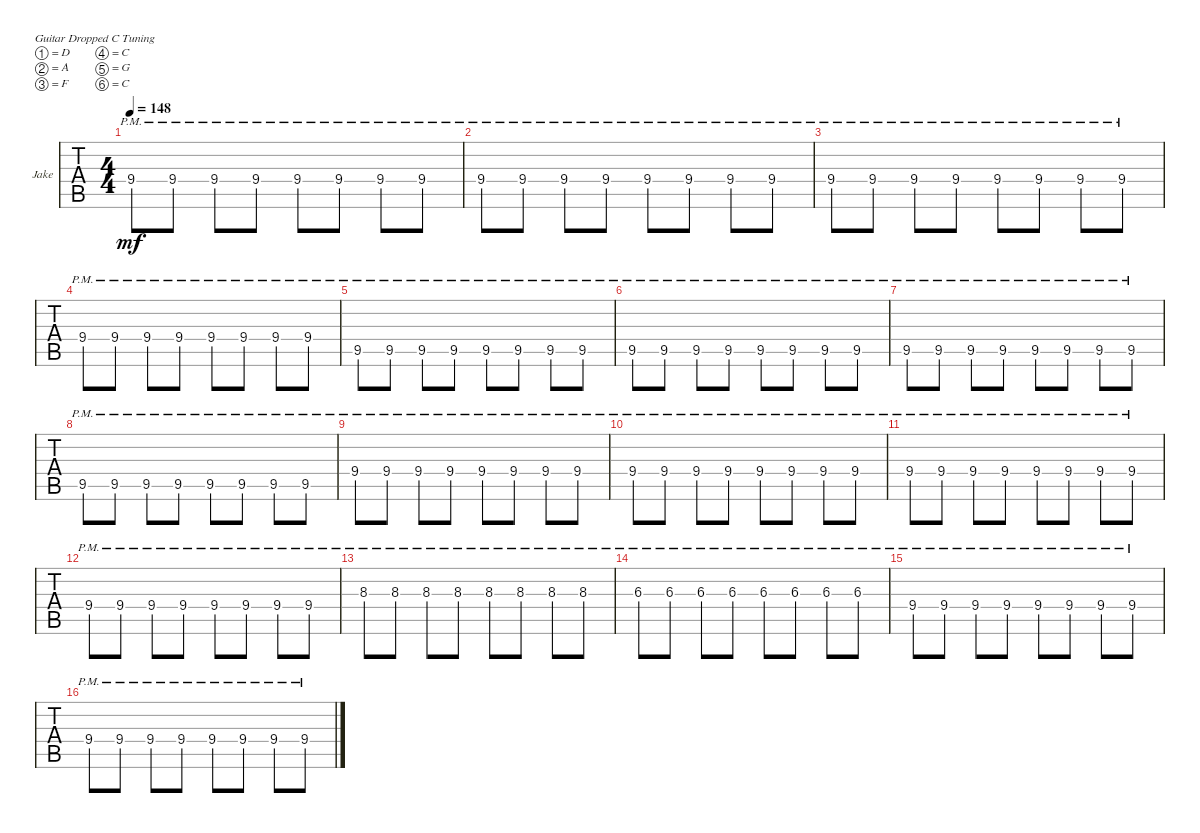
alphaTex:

\defaultSystemsLayout 4
\bracketExtendMode groupsimilarinstruments
\firstSystemTrackNameOrientation horizontal
\otherSystemsTrackNameOrientation horizontal
\track ("Jake" "Jake") {instrument distortionguitar}
\staff {tabs}
\tuning (D4 A3 F3 C3 G2 C2)
\ts (4 4)
\tempo 148
\clef g2
\ks c
9.4{pm}.8{dy mf} 9.4{pm}.8 9.4{pm}.8 9.4{pm}.8 9.4{pm}.8 9.4{pm}.8 9.4{pm}.8 9.4{pm}.8 |
9.4{pm}.8 9.4{pm}.8 9.4{pm}.8 9.4{pm}.8 9.4{pm}.8 9.4{pm}.8 9.4{pm}.8 9.4{pm}.8 |
9.4{pm}.8 9.4{pm}.8 9.4{pm}.8 9.4{pm}.8 9.4{pm}.8 9.4{pm}.8 9.4{pm}.8 9.4{pm}.8 |
9.4{pm}.8 9.4{pm}.8 9.4{pm}.8 9.4{pm}.8 9.4{pm}.8 9.4{pm}.8 9.4{pm}.8 9.4{pm}.8 |
9.5{pm}.8 9.5{pm}.8 9.5{pm}.8 9.5{pm}.8 9.5{pm}.8 9.5{pm}.8 9.5{pm}.8 9.5{pm}.8 |
9.5{pm}.8 9.5{pm}.8 9.5{pm}.8 9.5{pm}.8 9.5{pm}.8 9.5{pm}.8 9.5{pm}.8 9.5{pm}.8 |
9.5{pm}.8 9.5{pm}.8 9.5{pm}.8 9.5{pm}.8 9.5{pm}.8 9.5{pm}.8 9.5{pm}.8 9.5{pm}.8 |
9.5{pm}.8 9.5{pm}.8 9.5{pm}.8 9.5{pm}.8 9.5{pm}.8 9.5{pm}.8 9.5{pm}.8 9.5{pm}.8 |
9.4{pm}.8 9.4{pm}.8 9.4{pm}.8 9.4{pm}.8 9.4{pm}.8 9.4{pm}.8 9.4{pm}.8 9.4{pm}.8 |
9.4{pm}.8 9.4{pm}.8 9.4{pm}.8 9.4{pm}.8 9.4{pm}.8 9.4{pm}.8 9.4{pm}.8 9.4{pm}.8 |
9.4{pm}.8 9.4{pm}.8 9.4{pm}.8 9.4{pm}.8 9.4{pm}.8 9.4{pm}.8 9.4{pm}.8 9.4{pm}.8 |
9.4{pm}.8 9.4{pm}.8 9.4{pm}.8 9.4{pm}.8 9.4{pm}.8 9.4{pm}.8 9.4{pm}.8 9.4{pm}.8 |
8.3{pm}.8 8.3{pm}.8 8.3{pm}.8 8.3{pm}.8 8.3{pm}.8 8.3{pm}.8 8.3{pm}.8 8.3{pm}.8 |
6.3{pm}.8 6.3{pm}.8 6.3{pm}.8 6.3{pm}.8 6.3{pm}.8 6.3{pm}.8 6.3{pm}.8 6.3{pm}.8 |
9.4{pm}.8 9.4{pm}.8 9.4{pm}.8 9.4{pm}.8 9.4{pm}.8 9.4{pm}.8 9.4{pm}.8 9.4{pm}.8 |
9.4{pm}.8 9.4{pm}.8 9.4{pm}.8 9.4{pm}.8 9.4{pm}.8 9.4{pm}.8 9.4{pm}.8 9.4{pm}.8
